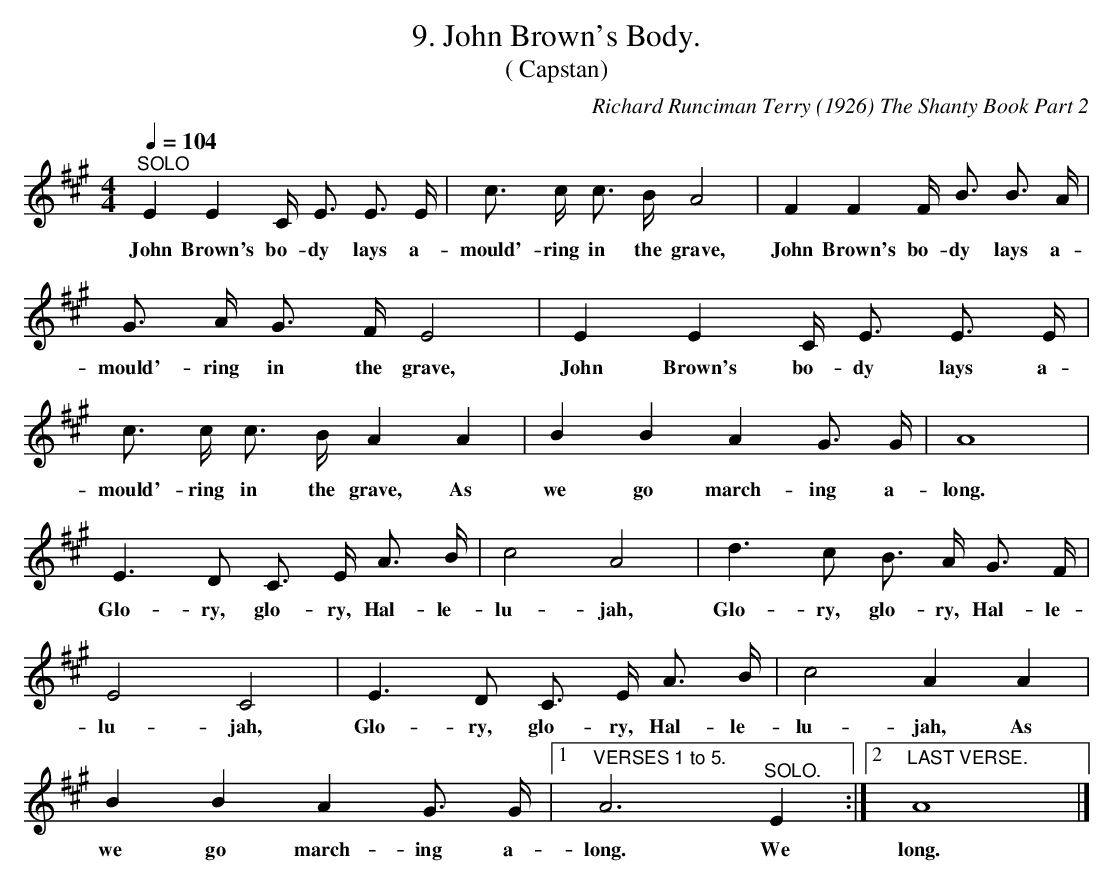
X:1
T:9. John Brown's Body.
T:( Capstan)
C:Richard Runciman Terry (1926) The Shanty Book Part 2
L:1/8
Q:1/4=104
M:4/4
K:A
"^SOLO" E2 E2 C< E E> E | c> c c> B A4 | F2 F2 F< B B> A |
w: John Brown's bo-dy lays a- | mould'-ring in the grave, | John Brown's bo-dy lays a- |
G> A G> F E4 | E2 E2  C< E E> E | c> c c> B A2 A2 |
w: mould'-ring in the grave, | John Brown's bo-dy lays a- | mould'-ring in the grave, As |
B2 B2 A2 G> G | A8 | E3 D C> E A> B | c4 A4 |
w: we go march-ing a- | long. | Glo-ry, glo-ry, Hal-le- | lu-jah, |
d3 c B> A G> F | E4 C4 | E3 D C> E A> B | c4 A2 A2 |
w: Glo-ry, glo-ry, Hal-le- | lu-jah, |Glo-ry, glo-ry, Hal-le- | lu-jah, As |
B2 B2 A2 G> G |1"VERSES 1 to 5." A6 "^SOLO." E2 :|2  "LAST VERSE." A8 |]
w: we go march-ing a- | long.  We | long.
